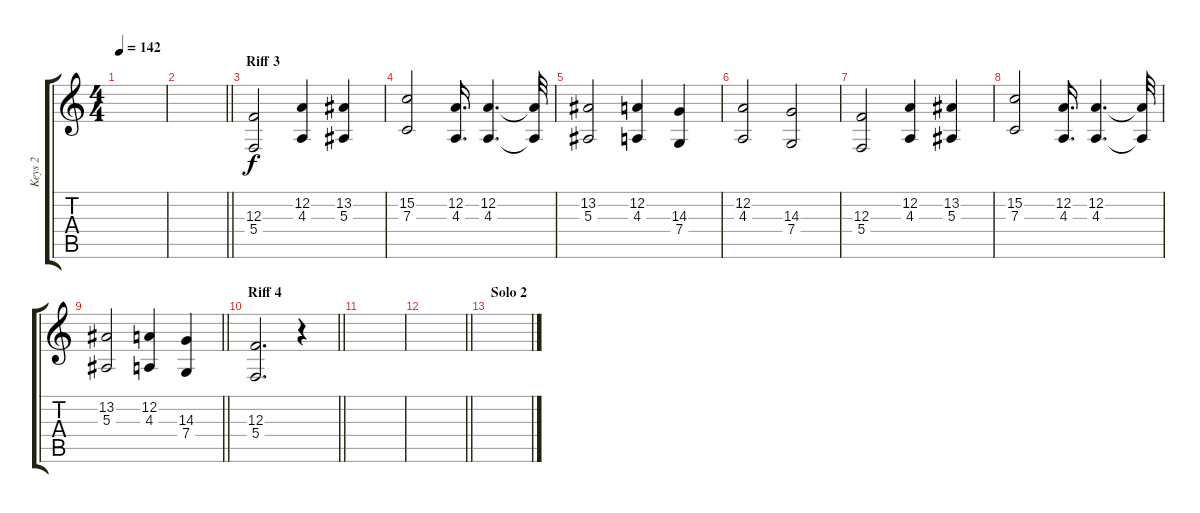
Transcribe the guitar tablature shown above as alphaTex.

\track ("Keys 2" "Keys 2") {instrument frenchhorn}
\staff {score tabs}
\tuning (D4 A3 F3 C3 G2 D2) {hide}
\ts (4 4)
\tempo 142
\clef g2
\ks c
|
\barLineRight lightlight
|
\section ("" "Riff 3")
(12.3 5.4).2 (12.2 4.3).4 (13.2 5.3).4 |
(15.2 7.3).2 (12.2 4.3).16{d} (12.2 4.3).4{d} (12.2{t} 4.3{t}).32 |
(13.2 5.3).2 (12.2 4.3).4 (14.3 7.4).4 |
(12.2 4.3).2 (14.3 7.4).2 |
(12.3 5.4).2 (12.2 4.3).4 (13.2 5.3).4 |
(15.2 7.3).2 (12.2 4.3).16{d} (12.2 4.3).4{d} (12.2{t} 4.3{t}).32 |
\barLineRight lightlight
(13.2 5.3).2 (12.2 4.3).4 (14.3 7.4).4 |
\section ("" "Riff 4")
\barLineRight lightlight
(12.3 5.4).2{d} r.4 |
|
\barLineRight lightlight
|
\section ("" "Solo 2")
